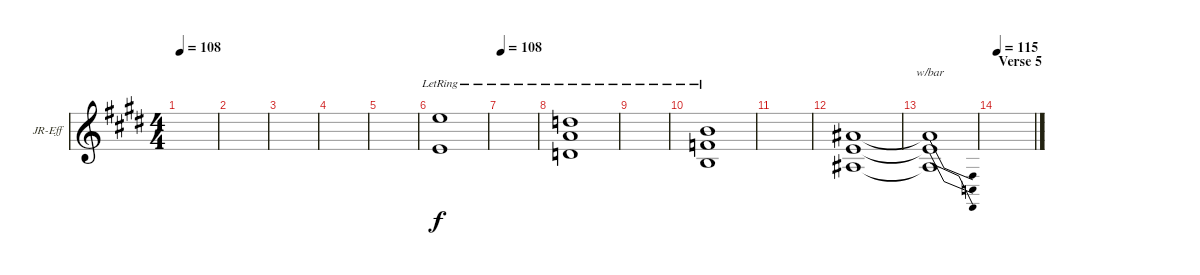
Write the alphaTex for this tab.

\defaultSystemsLayout 4
\bracketExtendMode groupsimilarinstruments
\firstSystemTrackNameOrientation horizontal
\otherSystemsTrackNameOrientation horizontal
\track ("Jordan Rudess Effect" "JR-Eff") {instrument fx3crystal}
\staff {score}
\tuning (E4 B3 G3 D3 A2 E2)
\displaytranspose 12
\ts (4 4)
\tempo 108
\clef g2
\ks e
|
|
|
|
|
(5.2{lr} 2.4{lr}).1 |
\tempo 108
|
(3.2{lr} 7.4{lr} 5.5{lr}).1 |
|
(3.4{lr} 0.2{lr} 2.5{lr}).1 |
|
(1.5 3.3 2.4).1 |
(1.5{t} 3.3{t} 2.4{t}).1{tbe (dive default 0 0 59.4 -32)} |
\section ("" "Verse 5")
\tempo 115
